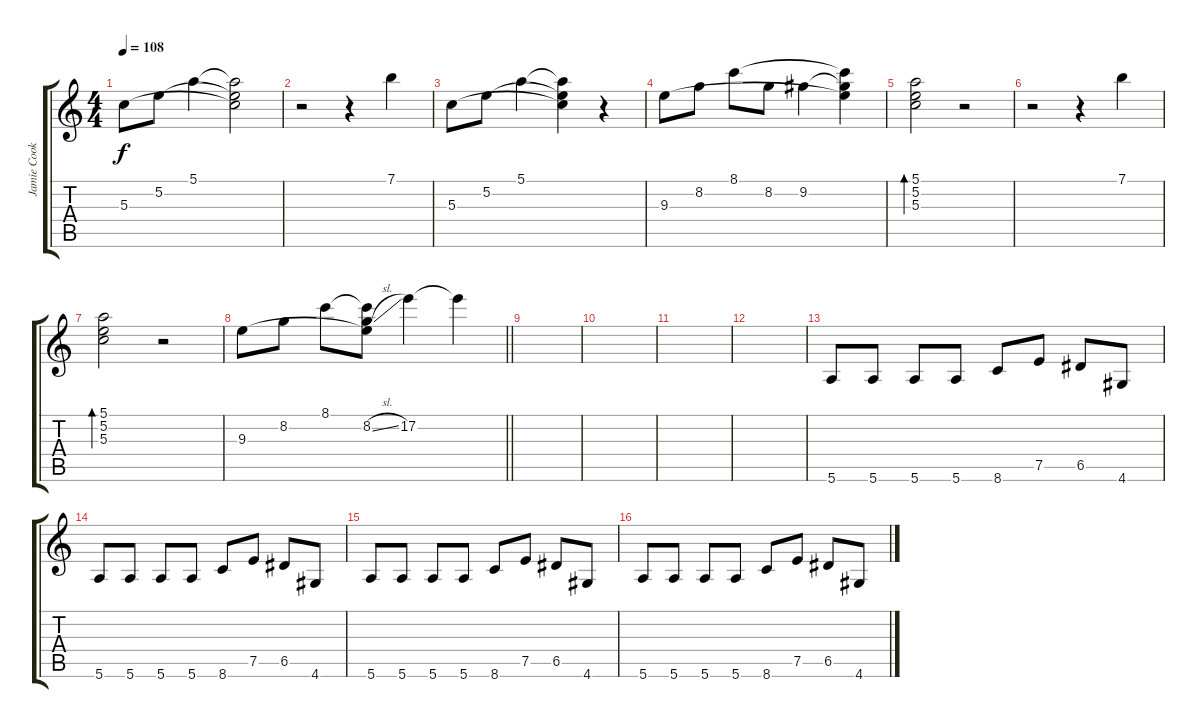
\track ("Jamie Cook" "Jamie Cook") {instrument distortionguitar}
\staff {score tabs}
\tuning (E4 B3 G3 D3 A2 E2) {hide}
\ts (4 4)
\tempo 108
\clef g2
\ks c
5.3.8{dy f} 5.2.8 5.1.4 (5.1{t} 5.2{t} 5.3{t}).2 |
r.2 r.4 7.1.4 |
5.3.8 5.2.8 5.1.4 (5.1{t} 5.2{t} 5.3{t}).4 r.4 |
9.3.8 8.2.8 8.1.8 8.2.8 9.2.4 (8.1{t} 9.2{t} 9.3{t}).4 |
(5.1 5.2 5.3).2{bd 240} r.2 |
r.2 r.4 7.1.4 |
(5.1 5.2 5.3).2{bd 240} r.2 |
\barLineRight lightlight
9.3.8 8.2.8 8.1.8 (8.1{t} 8.2{sl} 9.3{t}).8 17.2.4 17.2{t}.4 |
|
|
|
|
5.6.8 5.6.8 5.6.8 5.6.8 8.6.8 7.5.8 6.5.8 4.6.8 |
5.6.8 5.6.8 5.6.8 5.6.8 8.6.8 7.5.8 6.5.8 4.6.8 |
5.6.8 5.6.8 5.6.8 5.6.8 8.6.8 7.5.8 6.5.8 4.6.8 |
5.6.8 5.6.8 5.6.8 5.6.8 8.6.8 7.5.8 6.5.8 4.6.8
